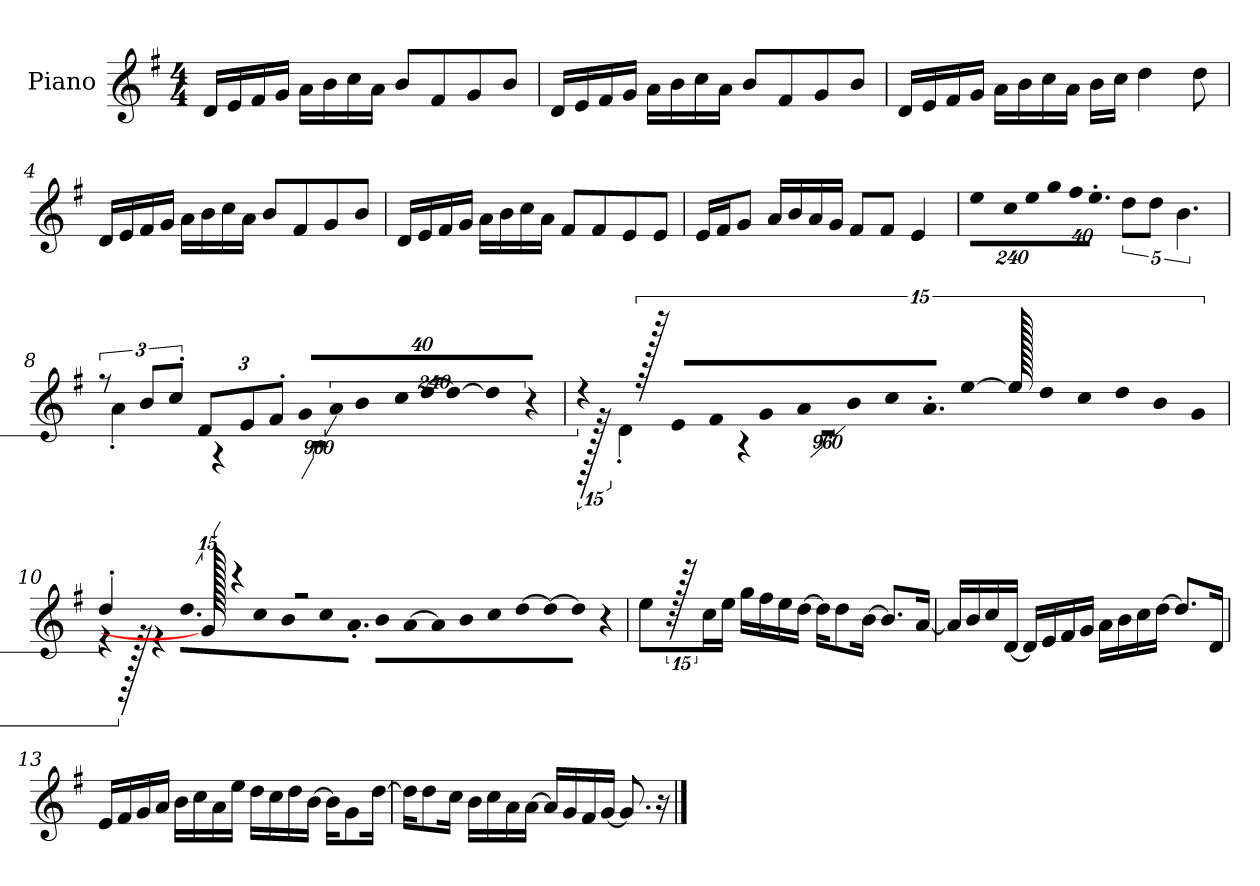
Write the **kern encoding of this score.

**kern
*part1
*staff1
*I"Piano
*I'P-no
*clefG2
*k[f#]
*M4/4
*MM90
=1
16d/LL
16e/
16f#/
16g/JJ
16a\LL
16b\
16cc\
16a\JJ
8b/L
8f#/
8g/
8b/J
=2
16d/LL
16e/
16f#/
16g/JJ
16a\LL
16b\
16cc\
16a\JJ
8b/L
8f#/
8g/
8b/J
=3
16d/LL
16e/
16f#/
16g/JJ
16a\LL
16b\
16cc\
16a\JJ
16b\LL
16cc\JJ
4dd\
8dd\
!!LO:LB:g=z
=4
16d/LL
16e/
16f#/
16g/JJ
16a\LL
16b\
16cc\
16a\JJ
8b/L
8f#/
8g/
8b/J
=5
16d/LL
16e/
16f#/
16g/JJ
16a\LL
16b\
16cc\
16a\JJ
8f#/L
8f#/
8e/
8e/J
=6
16e/LL
16f#/J
8g/J
16a/LL
16b/
16a/
16g/JJ
8f#/L
8f#/J
4e/
=7
*Xbrackettup
!LO:N:vis=8
960%137ee\L
!LO:N:vis=16
1920%137cc\L
!LO:N:vis=16
1920%137ee\
!LO:N:vis=16
1920%137gg\
!LO:N:vis=32
640%23ff#\K
!LO:N:vis=16.
960%103ee'\JJ
*brackettup
10dd\L
10dd\J
5.b\
!!LO:LB:g=z
=8
*^
12r	1920ryy
.	4a'\
12b/L	.
12cc'/J	.
*Xbrackettup	*
12d/L	.
.	4r
12e/	.
12f#'/J	.
*brackettup	*
!LO:N:vis=32	!
640%23g/KLL	.
.	1920%959r
!LO:N:vis=16	!
1920%137a/	.
!LO:N:vis=32	!
640%23b/K	.
!LO:N:vis=16	!
1920%137cc/	.
!LO:N:vis=16	!
[1920%137dd/J	.
!LO:N:vis=8	!
960%137dd/_	.
!LO:N:vis=32	!
640%23dd/Jkk]	.
480%17r	.
=9	=9
!LO:N:vis=32	!
640%23r	1920r
.	4d'\
1920r	.
!LO:N:vis=16	!
1920%137e/LL	.
!LO:N:vis=32	!
640%23f#/K	.
!LO:N:vis=16	!
1920%137g/	.
!LO:N:vis=16	!
1920%137a/	.
.	4r
!LO:N:vis=16	!
1920%137b/	.
!LO:N:vis=32	!
640%23cc/K	.
!LO:N:vis=16.	!
960%103a'/JJ	.
.	1920%959r
[480%17ee/LL	.
1920ee/]	.
!LO:N:vis=16	!
1920%137dd/	.
!LO:N:vis=32	!
640%23cc/K	.
!LO:N:vis=16	!
1920%137dd/J	.
!LO:N:vis=8	!
960%137b/	.
[640%91g/	.
.	1920ryy
!!LO:LB:g=z	!!
=10	=10
!	!LO:N:vis=16
4dd'/	1920%137r
.	1920r
!	!LO:N:vis=32
.	640%23r
!	!LO:N:vis=16.
.	960%103dd\LL
!	!LO:N:vis=16
.	1920%137cc\
1920g/]	.
4r	.
!	!LO:N:vis=16
.	1920%137b\
!	!LO:N:vis=32
.	640%23cc\K
!	!LO:N:vis=16.
.	960%103a'\JJ
2r	.
!	!LO:N:vis=32
.	640%23b\KLL
.	[1920%67a\
.	192%7a\]
!	!LO:N:vis=32
.	640%23b\K
!	!LO:N:vis=16
.	1920%137cc\
!	!LO:N:vis=16
.	[1920%137dd\J
!	!LO:N:vis=8
.	960%137dd\_
!	!LO:N:vis=32
.	640%23dd\Jkk]
.	1920%67r
*v	*v
=11
8ee\L
960r
16cc\L
16ee\JJ
16gg\LL
16ff#\
16ee\
[16dd\JJ
16dd\KL]
8dd\
[16b\Jk
8.b/L]
[16a/Jk
=12
16a/LL]
16b/
16cc/
[16d/JJ
16d/LL]
16e/
16f#/
16g/JJ
16a\LL
16b\
16cc\
[16dd\JJ
8.dd/L]
16d/Jk
!!LO:LB:g=z
=13
16e/LL
16f#/
16g/
16a/JJ
16b\LL
16cc\
16a\
16ee\JJ
16dd\LL
16cc\
16dd\
[16b\JJ
16b\KL]
8g\
[16dd\Jk
=14
16dd\KL]
8dd\
16cc\Jk
16b\LL
16cc\
16a\
[16a\JJ
16a/LL]
16g/
16f#/
[16g/JJ
8.g/]
16r
==
*-
